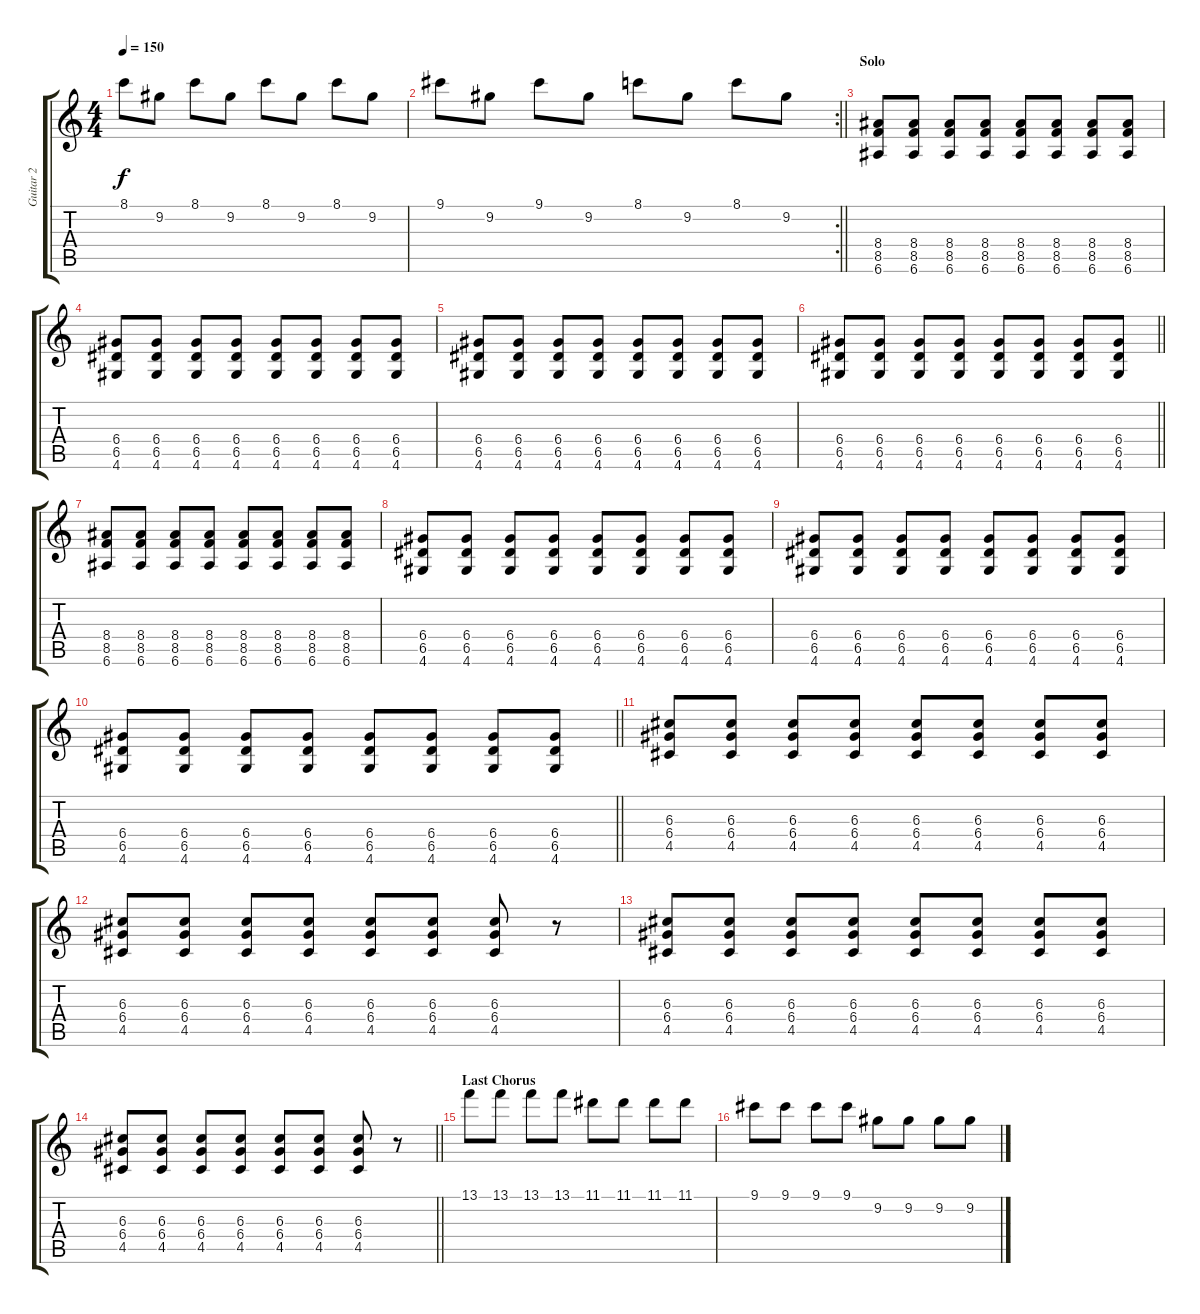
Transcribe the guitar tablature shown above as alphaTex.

\track ("Guitar 2" "Guitar 2") {instrument distortionguitar}
\staff {score tabs}
\tuning (E4 B3 G3 D3 A2 E2) {hide}
\ts (4 4)
\tempo 150
\clef g2
\ks c
8.1.8{dy f} 9.2.8 8.1.8 9.2.8 8.1.8 9.2.8 8.1.8 9.2.8 |
\rc 2
\barLineRight lightlight
9.1.8 9.2.8 9.1.8 9.2.8 8.1.8 9.2.8 8.1.8 9.2.8 |
\section ("" "Solo")
(8.4 8.5 6.6).8{volume 13 instrument distortionguitar} (8.4 8.5 6.6).8 (8.4 8.5 6.6).8 (8.4 8.5 6.6).8 (8.4 8.5 6.6).8 (8.4 8.5 6.6).8 (8.4 8.5 6.6).8 (8.4 8.5 6.6).8 |
(6.4 6.5 4.6).8 (6.4 6.5 4.6).8 (6.4 6.5 4.6).8 (6.4 6.5 4.6).8 (6.4 6.5 4.6).8 (6.4 6.5 4.6).8 (6.4 6.5 4.6).8 (6.4 6.5 4.6).8 |
(6.4 6.5 4.6).8 (6.4 6.5 4.6).8 (6.4 6.5 4.6).8 (6.4 6.5 4.6).8 (6.4 6.5 4.6).8 (6.4 6.5 4.6).8 (6.4 6.5 4.6).8 (6.4 6.5 4.6).8 |
\barLineRight lightlight
(6.4 6.5 4.6).8 (6.4 6.5 4.6).8 (6.4 6.5 4.6).8 (6.4 6.5 4.6).8 (6.4 6.5 4.6).8 (6.4 6.5 4.6).8 (6.4 6.5 4.6).8 (6.4 6.5 4.6).8 |
(8.4 8.5 6.6).8{volume 13 instrument distortionguitar} (8.4 8.5 6.6).8 (8.4 8.5 6.6).8 (8.4 8.5 6.6).8 (8.4 8.5 6.6).8 (8.4 8.5 6.6).8 (8.4 8.5 6.6).8 (8.4 8.5 6.6).8 |
(6.4 6.5 4.6).8 (6.4 6.5 4.6).8 (6.4 6.5 4.6).8 (6.4 6.5 4.6).8 (6.4 6.5 4.6).8 (6.4 6.5 4.6).8 (6.4 6.5 4.6).8 (6.4 6.5 4.6).8 |
(6.4 6.5 4.6).8 (6.4 6.5 4.6).8 (6.4 6.5 4.6).8 (6.4 6.5 4.6).8 (6.4 6.5 4.6).8 (6.4 6.5 4.6).8 (6.4 6.5 4.6).8 (6.4 6.5 4.6).8 |
\barLineRight lightlight
(6.4 6.5 4.6).8 (6.4 6.5 4.6).8 (6.4 6.5 4.6).8 (6.4 6.5 4.6).8 (6.4 6.5 4.6).8 (6.4 6.5 4.6).8 (6.4 6.5 4.6).8 (6.4 6.5 4.6).8 |
(6.3 6.4 4.5).8 (6.3 6.4 4.5).8 (6.3 6.4 4.5).8 (6.3 6.4 4.5).8 (6.3 6.4 4.5).8 (6.3 6.4 4.5).8 (6.3 6.4 4.5).8 (6.3 6.4 4.5).8 |
(6.3 6.4 4.5).8 (6.3 6.4 4.5).8 (6.3 6.4 4.5).8 (6.3 6.4 4.5).8 (6.3 6.4 4.5).8 (6.3 6.4 4.5).8 (6.3 6.4 4.5).8 r.8 |
(6.3 6.4 4.5).8 (6.3 6.4 4.5).8 (6.3 6.4 4.5).8 (6.3 6.4 4.5).8 (6.3 6.4 4.5).8 (6.3 6.4 4.5).8 (6.3 6.4 4.5).8 (6.3 6.4 4.5).8 |
\barLineRight lightlight
(6.3 6.4 4.5).8 (6.3 6.4 4.5).8 (6.3 6.4 4.5).8 (6.3 6.4 4.5).8 (6.3 6.4 4.5).8 (6.3 6.4 4.5).8 (6.3 6.4 4.5).8 r.8 |
\section ("" "Last Chorus")
13.1.8 13.1.8 13.1.8 13.1.8 11.1.8 11.1.8 11.1.8 11.1.8 |
9.1.8 9.1.8 9.1.8 9.1.8 9.2.8 9.2.8 9.2.8 9.2.8
